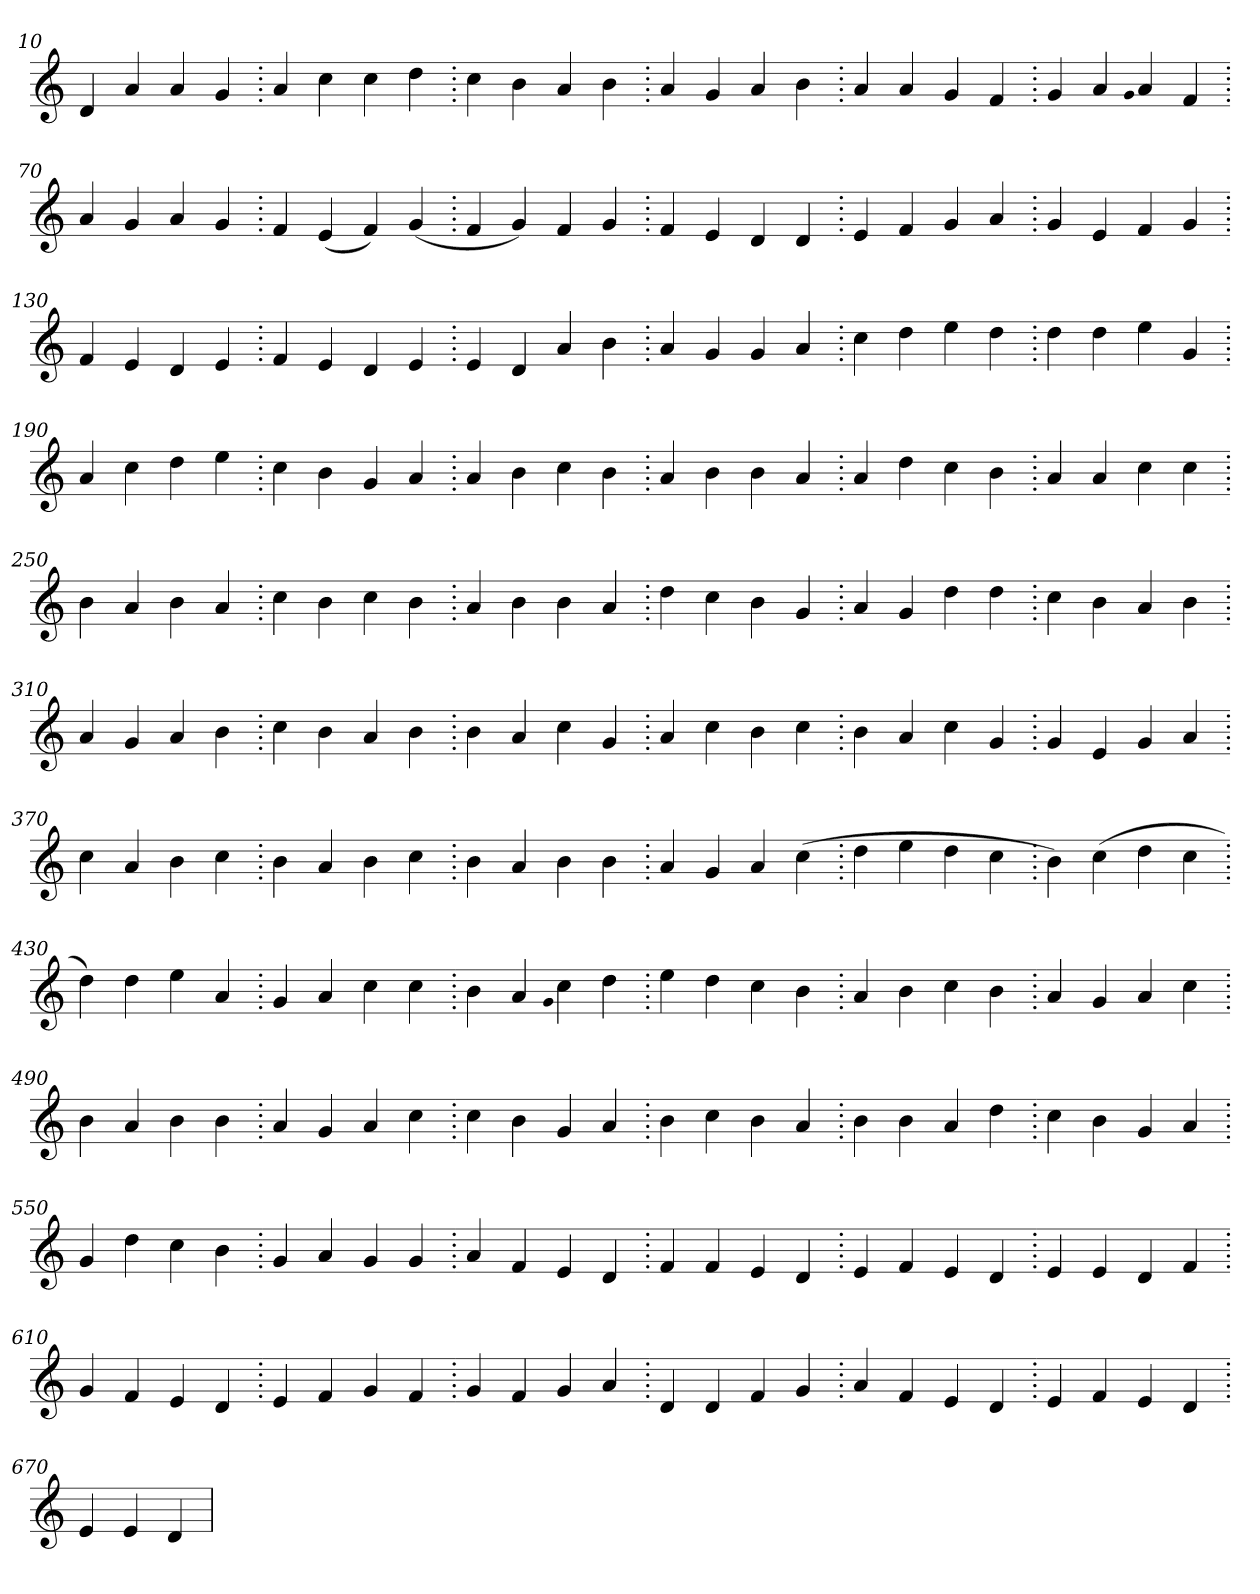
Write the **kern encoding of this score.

**kern
*part1
*staff1
*clefG2
=10.
4d
4a
4a
4g
=20.
4a
4cc
4cc
4dd
=30.
4cc
4b
4a
4b
=40.
4a
4g
4a
4b
=50.
4a
4a
4g
4f
=60.
4g
4a
qqg
4a
4f
=70.
4a
4g
4a
4g
=80.
4f
(>4e
4f)
(>4g
=90.
4f
4g)
4f
4g
=100.
4f
4e
4d
4d
=110.
4e
4f
4g
4a
=120.
4g
4e
4f
4g
=130.
4f
4e
4d
4e
=140.
4f
4e
4d
4e
=150.
4e
4d
4a
4b
=160.
4a
4g
4g
4a
=170.
4cc
4dd
4ee
4dd
=180.
4dd
4dd
4ee
4g
=190.
4a
4cc
4dd
4ee
=200.
4cc
4b
4g
4a
=210.
4a
4b
4cc
4b
=220.
4a
4b
4b
4a
=230.
4a
4dd
4cc
4b
=240.
4a
4a
4cc
4cc
=250.
4b
4a
4b
4a
=260.
4cc
4b
4cc
4b
=270.
4a
4b
4b
4a
=280.
4dd
4cc
4b
4g
=290.
4a
4g
4dd
4dd
=300.
4cc
4b
4a
4b
=310.
4a
4g
4a
4b
=320.
4cc
4b
4a
4b
=330.
4b
4a
4cc
4g
=340.
4a
4cc
4b
4cc
=350.
4b
4a
4cc
4g
=360.
4g
4e
4g
4a
=370.
4cc
4a
4b
4cc
=380.
4b
4a
4b
4cc
=390.
4b
4a
4b
4b
=400.
4a
4g
4a
(>4cc
=410.
4dd
4ee
4dd
4cc
=420.
4b)
(>4cc
4dd
4cc
=430.
4dd)
4dd
4ee
4a
=440.
4g
4a
4cc
4cc
=450.
4b
4a
qqg
4cc
4dd
=460.
4ee
4dd
4cc
4b
=470.
4a
4b
4cc
4b
=480.
4a
4g
4a
4cc
=490.
4b
4a
4b
4b
=500.
4a
4g
4a
4cc
=510.
4cc
4b
4g
4a
=520.
4b
4cc
4b
4a
=530.
4b
4b
4a
4dd
=540.
4cc
4b
4g
4a
=550.
4g
4dd
4cc
4b
=560.
4g
4a
4g
4g
=570.
4a
4f
4e
4d
=580.
4f
4f
4e
4d
=590.
4e
4f
4e
4d
=600.
4e
4e
4d
4f
=610.
4g
4f
4e
4d
=620.
4e
4f
4g
4f
=630.
4g
4f
4g
4a
=640.
4d
4d
4f
4g
=650.
4a
4f
4e
4d
=660.
4e
4f
4e
4d
=670.
4e
4e
4d
=
*-
